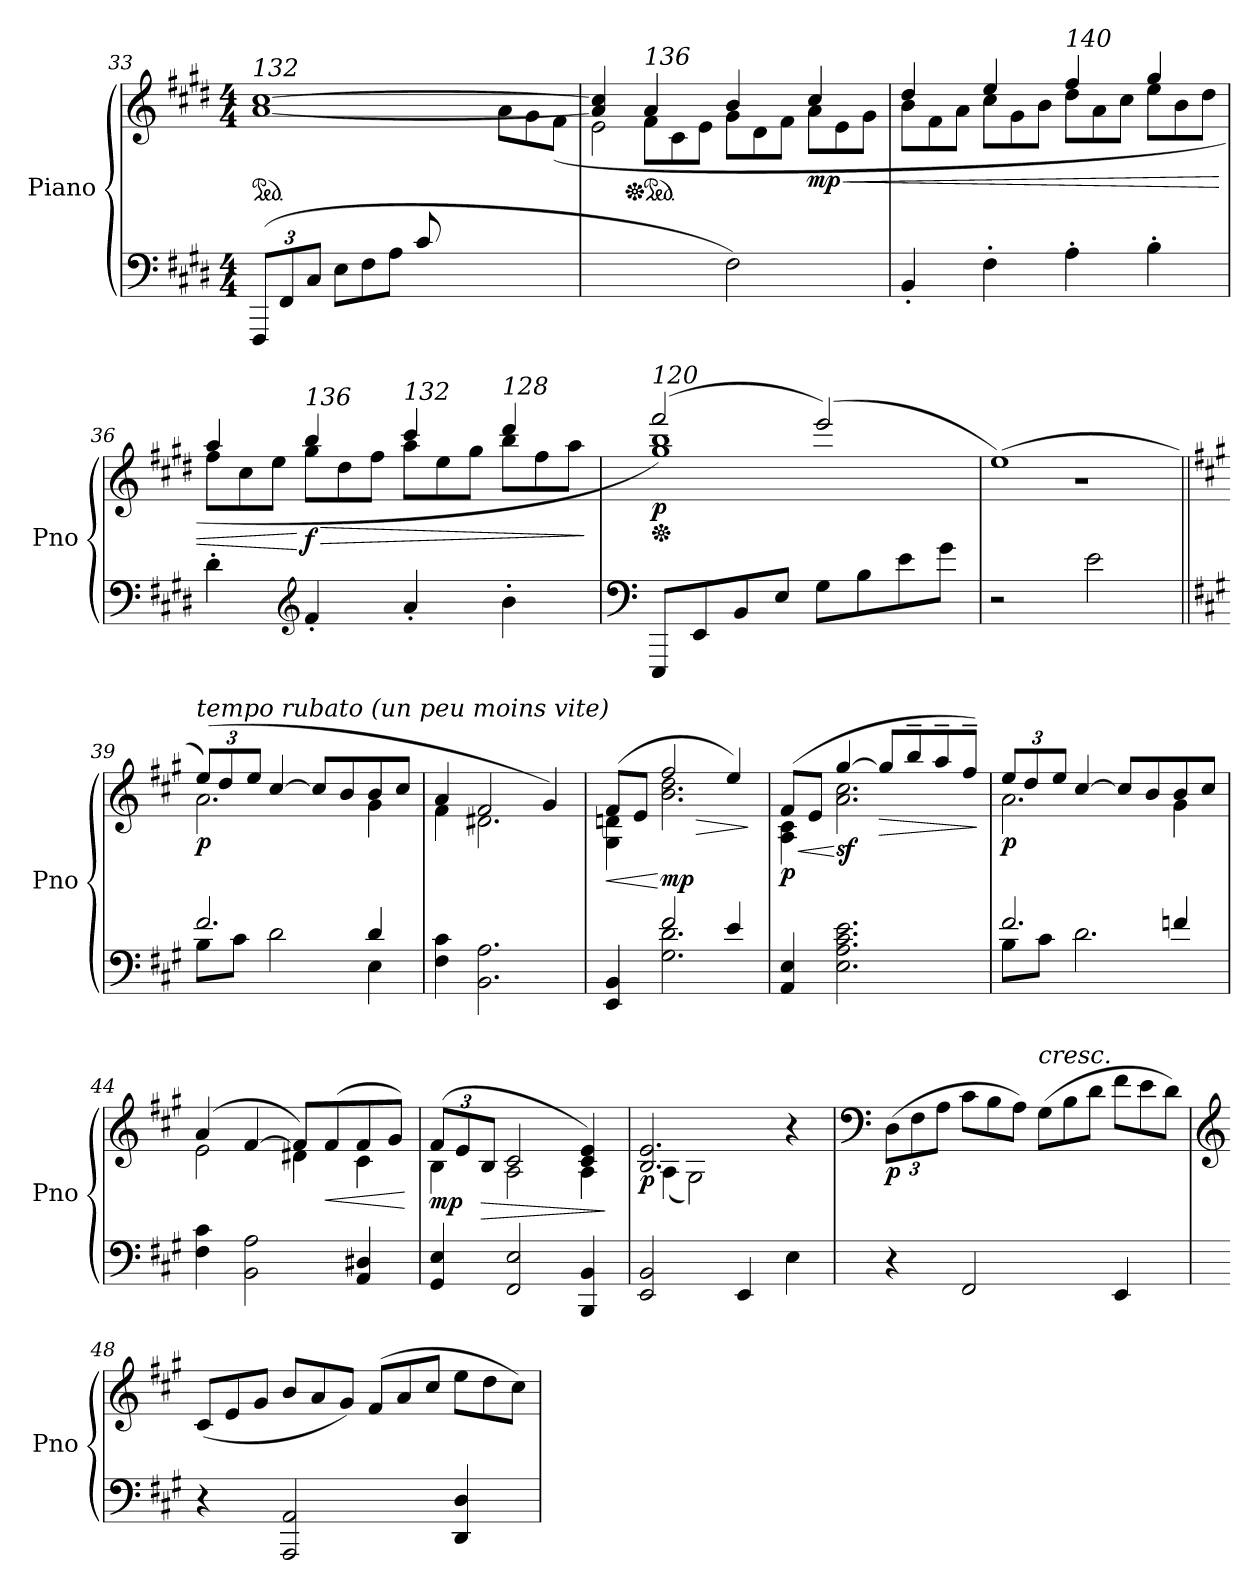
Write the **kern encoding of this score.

**kern	**kern	**dynam
*part1	*part1	*part1
*staff2	*staff1	*staff1/2
*I"Piano	*	*
*I'Pno	*	*
*clefF4	*clefG2	*
*k[f#c#g#d#]	*k[f#c#g#d#]	*
*M4/4	*M4/4	*
*Xbrackettup	*	*
*	*ped	*
=33	=33	=33
*	*^	*
*	*	*^	*
!	!LO:TX:a:i:t=132	!	!	!
(>12FFF#/L	[1a [1cc#	2.ryy	12%7ryy	.
12FF#/	.	.	.	.
12C#/J	.	.	.	.
*Xtuplet	*	*	*	*
12E\L	.	.	.	.
12F#\	.	.	.	.
12A\J	.	.	.	.
12c#/L	.	.	.	.
6ryy	.	.	12e\	.
.	.	.	12f#\J	.
*	*	*Xtuplet	*	*
4ryy	.	12a\L	4ryy	.
.	.	12g#\	.	.
.	.	(12f#\J	.	.
!!LO:LB:g=z	!!	!!
=34	=34	=34	=34	=34
2ryy	4a/] 4cc#/]	4ryy	(<2e\	.
*	*Xped	*	*	*
*	*ped	*	*	*
!	!LO:TX:a:i:t=136	!	!	!
.	4a/	12f#\L	.	.
.	.	12c#\	.	.
.	.	12e\J	.	.
2F#\)	4b/	12g#\L	2ryy	.
.	.	12d#\	.	.
.	.	12f#\J	.	.
!	!	!	!	!LO:HP:b
!	!	!	!	!LO:DY:n=1:b
.	4cc#/	12a\L	.	< mp
.	.	12e\	.	.
.	.	12g#\J	.	.
*	*	*v	*v	*
=35	=35	=35	=35
4BB'/	4dd#/	12b\L	.
.	.	12f#\	.
.	.	12a\J	.
4F#'\	4ee/	12cc#\L	.
.	.	12g#\	.
.	.	12b\J	.
!	!LO:TX:a:i:t=140	!	!
4A'\	4ff#/	12dd#\L	.
.	.	12a\	.
.	.	12cc#\J	.
4B'\	4gg#/	12ee\L	.
.	.	12b\	.
.	.	12dd#\J	.
=36	=36	=36	=36
4d#'\	4aa/	12ff#\L	.
.	.	12cc#\	.
.	.	12ee\J	.
*clefG2	*	*	*
!	!LO:TX:a:i:t=136	!	!
!	!	!	!LO:HP:n=1:b
!	!	!	!LO:DY:n=1:b
4f#'/	4bb/	12gg#\L	[ > f
.	.	12dd#\	.
.	.	12ff#\J	.
!	!LO:TX:a:i:t=132	!	!
4a'/	4ccc#/	12aa\L	.
.	.	12ee\	.
.	.	12gg#\J	.
!	!LO:TX:a:i:t=128	!	!
4b'\	4ddd#/	12bb\L	.
.	.	12ff#\	.
.	.	12aa\J	.
*	*v	*v	*
.	.	]
=37	=37	=37
*clefF4	*	*
*	*Xped	*
*	*^	*
!	!LO:TX:a:i:t=120	!	!
!	!	!	!LO:DY:b
8EEE/L	(>2fff#/)	1gg# 1bb	p
8EE/	.	.	.
8BB/	.	.	.
8E/J	.	.	.
8G#\L	(>2eee/)	.	.
8B\	.	.	.
8e\	.	.	.
8g#\J	.	.	.
!!LO:LB:g=z	!!
=38	=38	=38	=38
2r	(>1ee)	1r	.
2e\	.	.	.
=39||	=39||	=39||	=39||
*k[f#c#g#]	*k[f#c#g#]	*	*
*^	*	*	*
*	*	*tuplet	*	*
*	*	*Xbrackettup	*	*
!	!	!LO:TX:a:i:t=tempo rubato (un peu moins vite)	!	!
!	!	!	!	!LO:DY:b
2.f#/	8B\L	(>12ee/L)	2.a\	p
.	.	12dd/	.	.
.	8c#\J	.	.	.
.	.	12ee/J	.	.
.	2d\	[4cc#/	.	.
.	.	8cc#/L]	.	.
.	.	8b/	.	.
4d/	4E\	8b/	4g#\	.
.	.	8cc#/J	.	.
*v	*v	*	*	*
=40	=40	=40	=40
4F#\ 4c#\	4a/	4f#\	.
2.BB\ 2.A\	2f#/	2.d#X\	.
.	4g#/)	.	.
=41	=41	=41	=41
*^	*	*	*
!	!	!	!	!LO:HP:b
4EE/ 4BB/	4ryy	(>8f#/L	4G#\ 4dn\	<
.	.	8e/J	.	.
!	!	!	!	!LO:HP:n=1:b
!	!	!	!	!LO:DY:n=1:b
2f#/	2.G#\ 2.d\	2ff#/	2.b\ 2.dd\	[ > mp
4e/	.	4ee/)	.	.
*v	*v	*	*	*
*	*v	*v	*
.	.	]
=42	=42	=42
!	!	!LO:HP:b
*	*^	*
!	!	!	!LO:DY:n=1:b
4AA/ 4E/	(>8f#/L	4A\ 4c#\	< p
.	8e/J	.	.
!	!	!	!LO:DY:n=2:b
2.E\ 2.A\ 2.c#\ 2.e\	[4gg#/	2.a\ 2.cc#\	[ sf
!	!	!	!LO:HP:b
.	8gg#/L]	.	>
.	8bb~/	.	.
.	8aa~/	.	.
.	8ff#~/J)	.	.
*	*v	*v	*
.	.	]
!!LO:PB:g=z
=43	=43	=43
*^	*^	*
!	!	!	!	!LO:DY:b
2.f#/	8B\L	12ee/L	2.a\	p
.	.	12dd/	.	.
.	8c#\J	.	.	.
.	.	12ee/J	.	.
.	2.d\	[4cc#/	.	.
.	.	8cc#/L]	.	.
.	.	8b/	.	.
4fn/	.	8b/	4g#\	.
.	.	8cc#/J	.	.
*v	*v	*	*	*
=44	=44	=44	=44
4F#\ 4c#\	(>4a/	2e\	.
2BB\ 2A\	[4f#/	.	.
.	8f#/L])	4d#X\	.
!	!	!	!LO:HP:b
.	(>8f#/	.	<
4AA/ 4D#X/	8f#/	4c#\	.
.	8g#/J)	.	.
*	*v	*v	*
.	.	[
=45	=45	=45
*	*^	*
!	!	!	!LO:DY:b
4GG#/ 4E/	(>12f#/L	4B\	mp
.	12e/	.	.
!	!	!	!LO:HP:b
.	12B/J	.	>
2FF#/ 2E/	2c#/	2A\	.
4BBB/ 4BB/	4c#/ 4e/)	4A\	.
*	*v	*v	*
.	.	]
=46	=46	=46
*	*^	*
!	!	!	!LO:DY:b
2EE/ 2BB/	2.B/ 2.e/	(<4A\	p
.	.	2G#\)	.
4EE/	.	.	.
4E\	4r	4ryy	.
*	*v	*v	*
=47	=47	=47
*	*clefF4	*
*	*^	*
!	!LO:TX:a:i:t=mosso	!	!
!	!	!	!LO:DY:b
*	*v	*v	*
4r	(>12D\L	p
.	12F#\	.
.	12A\J	.
*	*Xtuplet	*
2FF#/	12c#\L	.
.	12B\	.
.	12A\J)	.
!	!LO:TX:a:i:t=cresc.	!
.	(>12G#\L	.
.	12B\	.
.	12d\J	.
4EE/	12f#\L	.
.	12e\	.
.	12d\J)	.
!!LO:LB:g=z
=48	=48	=48
*	*clefG2	*
4r	(<12c#/L	.
.	12e/	.
.	12g#/J	.
2AAA/ 2AA/	12b/L	.
.	12a/	.
.	12g#/J)	.
.	(>12f#/L	.
.	12a/	.
.	12cc#/J	.
4DD/ 4D/	12ee\L	.
.	12dd\	.
.	12cc#\J)	.
=	=	=
*-	*-	*-
